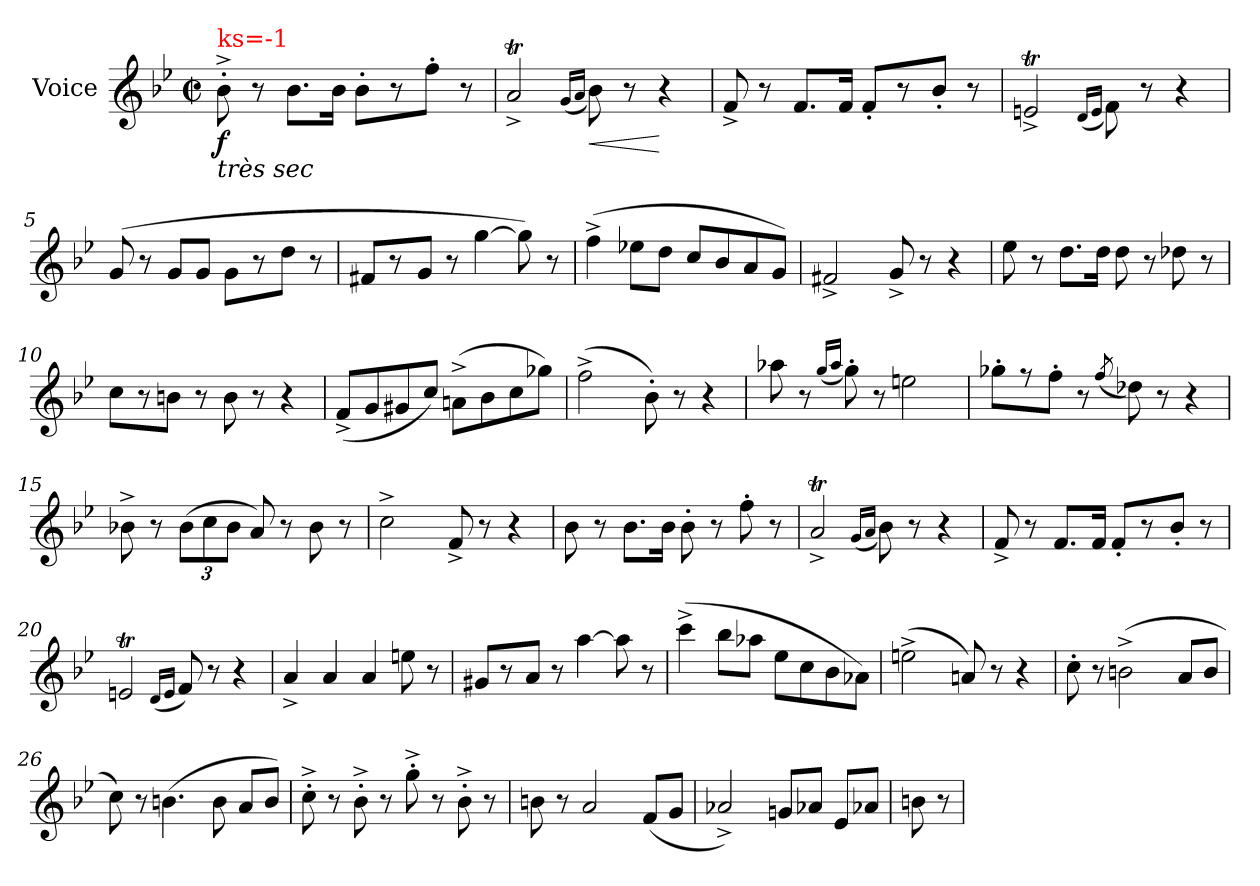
**kern	**dynam
*part1	*part1
*staff1	*staff1
*I"Voice	*
*I'V	*
*clefG2	*
*k[b-e-]	*
*M2/2	*
*met(c|)	*
*MM288	*
=1	=1
!LO:TX:b:i:t=très sec	!
!LO:TX:a:color=#FF0000:t=ks=-1	!
!	!LO:DY:b
8b-'^\	f
8r	.
8.b-\L	.
16b-\Jk	.
8b-'\L	.
8r	.
8ff'\J	.
8r	.
=2	=2
2at^/	.
(<16qg/LL	.
16qa/JJ	.
!	!LO:HP:b
8b-\)	<
8r	.
4r	[
=3	=3
8f^/	.
8r	.
8.f/L	.
16f/Jk	.
8f'/L	.
8r	.
8b-'/J	.
8r	.
=4	=4
2ent^/	.
(<16qd/LL	.
16qe/JJ	.
8f\)	.
8r	.
4r	.
=5	=5
(>8g/	.
8r	.
8g/L	.
8g/J	.
8g\L	.
8r	.
8dd\J	.
8r	.
!!LO:LB:g=z
=6	=6
8f#X/L	.
8r	.
8g/J	.
8r	.
[4gg\	.
8gg\])	.
8r	.
=7	=7
(>4ff^\	.
8ee-X\L	.
8dd\J	.
8cc/L	.
8b-/	.
8a/	.
8g/J)	.
=8	=8
2f#X^/	.
8g^/	.
8r	.
4r	.
=9	=9
8ee-\	.
8r	.
8.dd\L	.
16dd\Jk	.
8dd\	.
8r	.
8dd-X\	.
8r	.
=10	=10
8cc\L	.
8r	.
8bn\J	.
8r	.
8b\	.
8r	.
4r	.
!!LO:LB:g=z
=11	=11
(<8f^/L	.
8g/	.
8g#Xi/	.
8cc/J)	.
(>8an^\L	.
8b-\	.
8cc\	.
8gg-X\J)	.
=12	=12
(>2ff^\	.
8b-'\)	.
8r	.
4r	.
=13	=13
8aa-X\	.
8r	.
(<16qgg/LL	.
16qaa-/JJ	.
8gg'\)	.
8r	.
2een\	.
=14	=14
8gg-X'\L	.
8r	.
8ff'\J	.
8r	.
(<8qff/	.
8dd-X\)	.
8r	.
4r	.
=15	=15
8b-X^\	.
8r	.
*Xbrackettup	*
(>12b-\L	.
12cc\	.
12b-\J	.
8a/)	.
8r	.
8b-\	.
8r	.
!!LO:LB:g=z
=16	=16
2cc^\	.
8f^/	.
8r	.
4r	.
=17	=17
8b-\	.
8r	.
8.b-\L	.
16b-\Jk	.
8b-'\	.
8r	.
8ff'\	.
8r	.
=18	=18
2at^/	.
(<16qg/LL	.
16qa/JJ	.
8b-\)	.
8r	.
4r	.
=19	=19
8f^/	.
8r	.
8.f/L	.
16f/Jk	.
8f'/L	.
8r	.
8b-'/J	.
8r	.
=20	=20
2ent/	.
(<16qd/LL	.
16qe/JJ	.
8f/)	.
8r	.
4r	.
!!LO:LB:g=z
=21	=21
4a^/	.
4a/	.
4a/	.
8een\	.
8r	.
=22	=22
8g#X/L	.
8r	.
8a/J	.
8r	.
[4aa\	.
8aa\]	.
8r	.
=23	=23
(>4ccc^\	.
8bb-\L	.
8aa-X\J	.
8ee-\L	.
8cc\	.
8b-\	.
8a-X\J)	.
=24	=24
(>2een^\	.
8an/)	.
8r	.
4r	.
=25	=25
8cc'\	.
8r	.
(>2bn^\	.
8a/L	.
8b/J	.
!!LO:LB:g=z
=26	=26
8cc\)	.
8r	.
(>4.bn\	.
8b\	.
8a/L	.
8b/J)	.
=27	=27
8cc'^\	.
8r	.
8b-'^\	.
8r	.
8gg'^\	.
8r	.
8b-'^\	.
8r	.
=28	=28
8bn\	.
8r	.
2a/	.
(<8f/L	.
8g/J	.
=29	=29
2a-X^i/)	.
8gn/L	.
8a-Xi/J	.
8e-/L	.
8a-Xi/J	.
=30	=30
8bn\	.
8r	.
=	=
*-	*-
